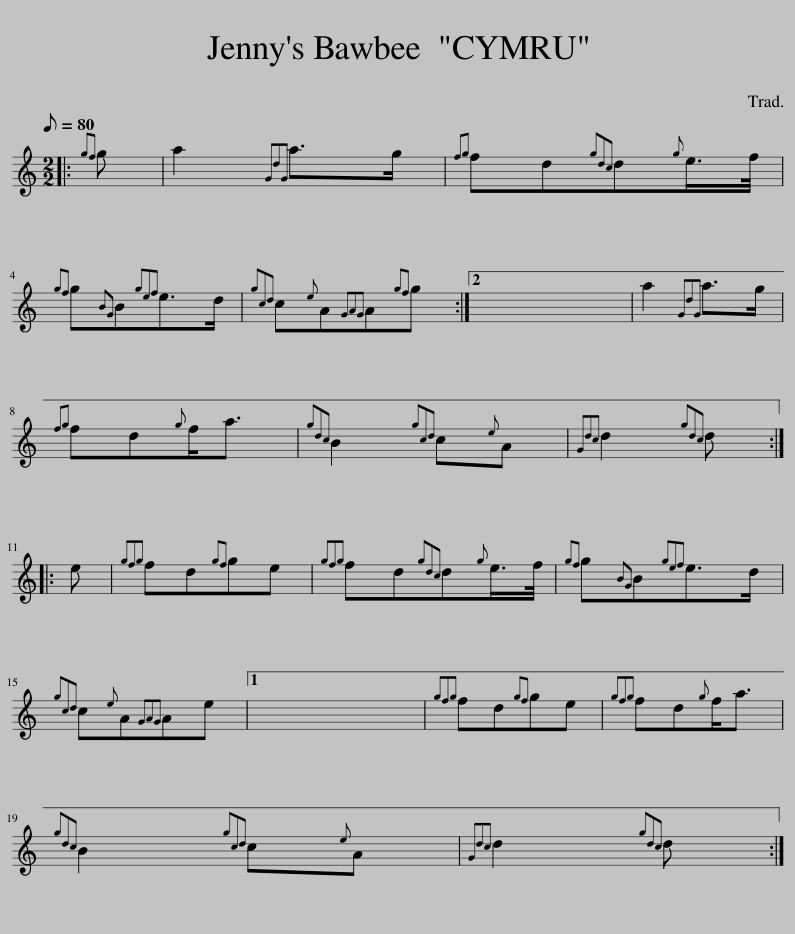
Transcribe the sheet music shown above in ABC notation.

X:1
L:1/8
Q:1/8=80
M:2/2
I:linebreak $
K:C
V:1 treble
V:1
|:{gf} g | a2{GdG} a>g |{fg} fd{gdc}d{g}e/>f/ |${gf} g{BG}B{gef}e>d |{gcd} c{e}A{GAG}A{gf}g :|2 %5
 x8 | a2{GdG} a>g |${fg} fd{g}f<a |{gdc} B2{gcd} c{e}A |{Gdc} d2{gdc} d ::$ %10
 e |{gfg} fd{gf}ge |{gfg} fd{gdc}d{g}e/>f/ |{gf} g{BG}B{gef}e>d |${gcd} c{e}A{GAG}Ae |1 %15
 x8 |{gfg} fd{gf}ge |{gfg} fd{g}f<a |${gdc} B2{gcd} c{e}A |{Gdc} d2{gdc} d :| %20
